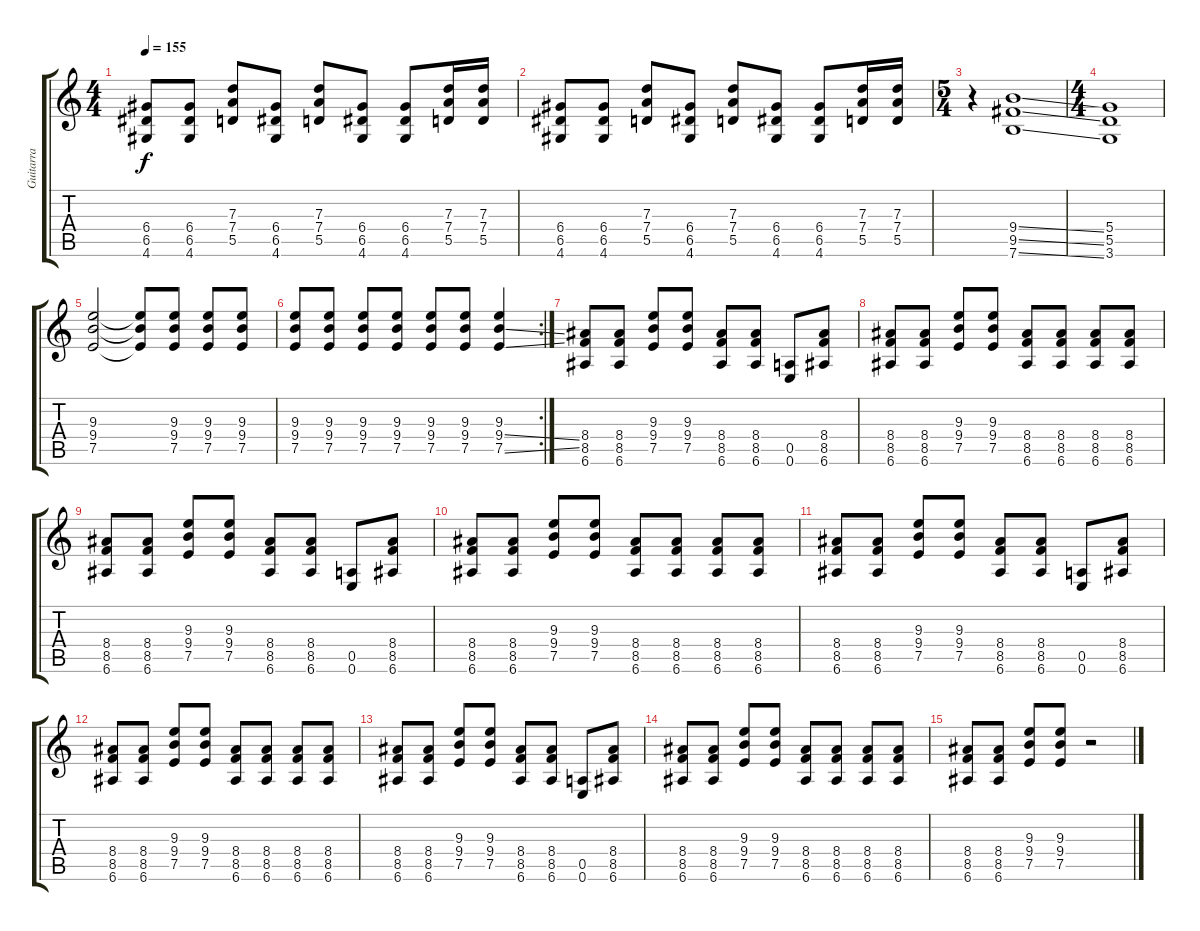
\track ("Guitarra" "Guitarra") {instrument distortionguitar}
\staff {score tabs}
\tuning (E4 B3 G3 D3 A2 E2) {hide}
\ts (4 4)
\tempo 155
\clef g2
\ks c
(6.4 6.5 4.6).8{dy f} (6.4 6.5 4.6).8 (7.3 7.4 5.5).8 (6.4 6.5 4.6).8 (7.3 7.4 5.5).8 (6.4 6.5 4.6).8 (6.4 6.5 4.6).8 (7.3 7.4 5.5).16 (7.3 7.4 5.5).16 |
(6.4 6.5 4.6).8 (6.4 6.5 4.6).8 (7.3 7.4 5.5).8 (6.4 6.5 4.6).8 (7.3 7.4 5.5).8 (6.4 6.5 4.6).8 (6.4 6.5 4.6).8 (7.3 7.4 5.5).16 (7.3 7.4 5.5).16 |
\ts (5 4)
r.4 (9.4{ss} 9.5{ss} 7.6{ss}).1 |
\ts (4 4)
(5.4 5.5 3.6).1 |
(9.3 9.4 7.5).2 (9.3{t} 9.4{t} 7.5{t}).8 (9.3 9.4 7.5).8 (9.3 9.4 7.5).8 (9.3 9.4 7.5).8 |
\rc 2
(9.3 9.4 7.5).8 (9.3 9.4 7.5).8 (9.3 9.4 7.5).8 (9.3 9.4 7.5).8 (9.3 9.4 7.5).8 (9.3 9.4 7.5).8 (9.3 9.4{ss} 7.5{ss}).4 |
(8.4 8.5 6.6).8 (8.4 8.5 6.6).8 (9.3 9.4 7.5).8 (9.3 9.4 7.5).8 (8.4 8.5 6.6).8 (8.4 8.5 6.6).8 (0.5 0.6).8 (8.4 8.5 6.6).8 |
(8.4 8.5 6.6).8 (8.4 8.5 6.6).8 (9.3 9.4 7.5).8 (9.3 9.4 7.5).8 (8.4 8.5 6.6).8 (8.4 8.5 6.6).8 (8.4 8.5 6.6).8 (8.4 8.5 6.6).8 |
(8.4 8.5 6.6).8 (8.4 8.5 6.6).8 (9.3 9.4 7.5).8 (9.3 9.4 7.5).8 (8.4 8.5 6.6).8 (8.4 8.5 6.6).8 (0.5 0.6).8 (8.4 8.5 6.6).8 |
(8.4 8.5 6.6).8 (8.4 8.5 6.6).8 (9.3 9.4 7.5).8 (9.3 9.4 7.5).8 (8.4 8.5 6.6).8 (8.4 8.5 6.6).8 (8.4 8.5 6.6).8 (8.4 8.5 6.6).8 |
(8.4 8.5 6.6).8 (8.4 8.5 6.6).8 (9.3 9.4 7.5).8 (9.3 9.4 7.5).8 (8.4 8.5 6.6).8 (8.4 8.5 6.6).8 (0.5 0.6).8 (8.4 8.5 6.6).8 |
(8.4 8.5 6.6).8 (8.4 8.5 6.6).8 (9.3 9.4 7.5).8 (9.3 9.4 7.5).8 (8.4 8.5 6.6).8 (8.4 8.5 6.6).8 (8.4 8.5 6.6).8 (8.4 8.5 6.6).8 |
(8.4 8.5 6.6).8 (8.4 8.5 6.6).8 (9.3 9.4 7.5).8 (9.3 9.4 7.5).8 (8.4 8.5 6.6).8 (8.4 8.5 6.6).8 (0.5 0.6).8 (8.4 8.5 6.6).8 |
(8.4 8.5 6.6).8 (8.4 8.5 6.6).8 (9.3 9.4 7.5).8 (9.3 9.4 7.5).8 (8.4 8.5 6.6).8 (8.4 8.5 6.6).8 (8.4 8.5 6.6).8 (8.4 8.5 6.6).8 |
(8.4 8.5 6.6).8 (8.4 8.5 6.6).8 (9.3 9.4 7.5).8 (9.3 9.4 7.5).8 r.2
